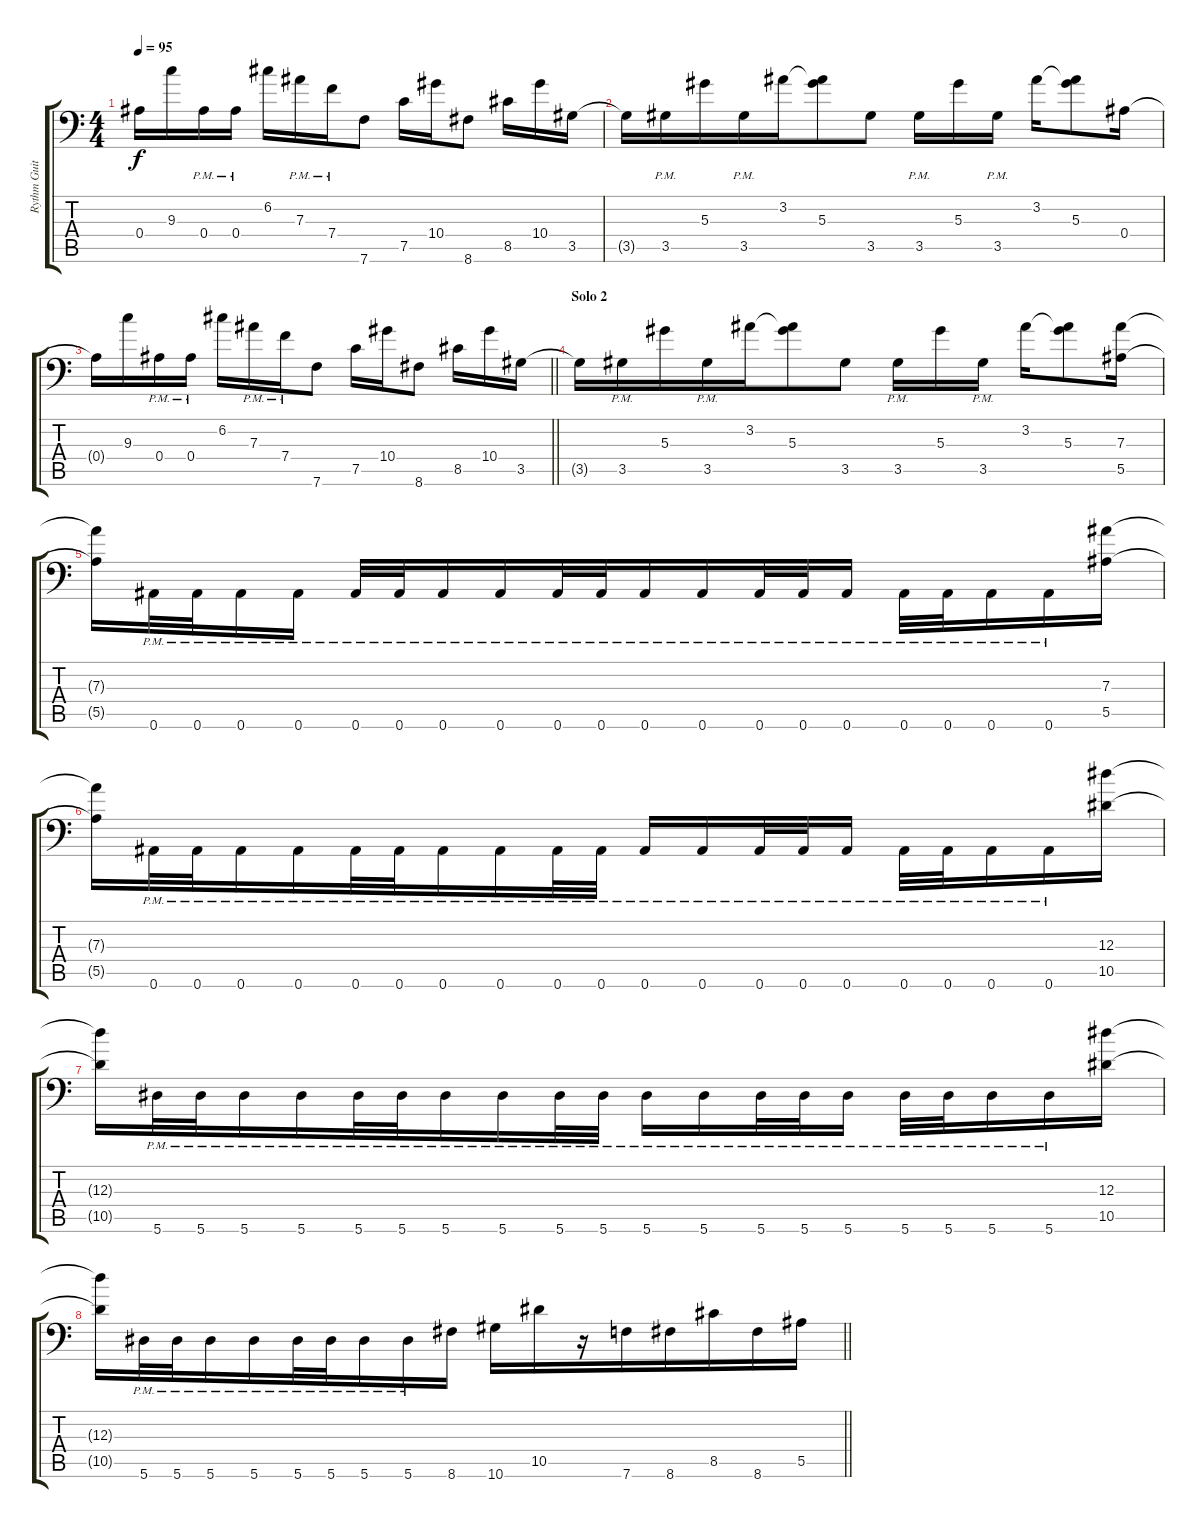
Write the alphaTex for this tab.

\track ("Rythm Guitar 1" "Rythm Guit") {instrument distortionguitar}
\staff {score tabs}
\tuning (C4 G3 Eb3 Bb2 F2 Bb1) {hide}
\ts (4 4)
\tempo 95
\clef f4
\ks c
0.4{t}.16{dy f beam merge} 9.3.16{beam merge} 0.4{pm}.16{beam merge} 0.4{pm}.16 6.2.16{beam merge} 7.3{pm}.16 7.4{pm}.16 7.6.8 7.5.16 10.4.16{beam merge} 8.6.8 8.5.16 10.4.16 3.5.16 |
3.5{t}.16 3.5{pm}.16 5.3.16 3.5{pm}.16{beam merge} 3.2.16 (3.2{t} 5.3).8{beam merge} 3.5.8 3.5{pm}.16 5.3.16 3.5{pm}.16 3.2.16 (3.2{t} 5.3).8 0.4.16 |
\barLineRight lightlight
0.4{t}.16{beam merge} 9.3.16{beam merge} 0.4{pm}.16{beam merge} 0.4{pm}.16 6.2.16{beam merge} 7.3{pm}.16 7.4{pm}.16 7.6.8 7.5.16 10.4.16{beam merge} 8.6.8 8.5.16 10.4.16 3.5.16 |
\section ("" "Solo 2")
3.5{t}.16 3.5{pm}.16 5.3.16 3.5{pm}.16{beam merge} 3.2.16 (3.2{t} 5.3).8{beam merge} 3.5.8 3.5{pm}.16 5.3.16 3.5{pm}.16 3.2.16 (3.2{t} 5.3).8 (7.3 5.5).16 |
(7.3{t} 5.5{t}).16{beam merge} 0.6{pm}.32{beam merge} 0.6{pm}.32 0.6{pm}.16{beam merge} 0.6{pm}.16 0.6{pm}.32{beam merge} 0.6{pm}.32 0.6{pm}.16 0.6{pm}.16 0.6{pm}.32 0.6{pm}.32{beam merge} 0.6{pm}.16{beam merge} 0.6{pm}.16{beam merge} 0.6{pm}.32 0.6{pm}.32 0.6{pm}.16 0.6{pm}.32{beam merge} 0.6{pm}.32 0.6{pm}.16 0.6{pm}.16{beam merge} (7.3 5.5).16 |
(7.3{t} 5.5{t}).16{beam merge} 0.6{pm}.32 0.6{pm}.32 0.6{pm}.16 0.6{pm}.16{beam merge} 0.6{pm}.32 0.6{pm}.32 0.6{pm}.16{beam merge} 0.6{pm}.16 0.6{pm}.32 0.6{pm}.32 0.6{pm}.16 0.6{pm}.16 0.6{pm}.32 0.6{pm}.32{beam merge} 0.6{pm}.16 0.6{pm}.32 0.6{pm}.32{beam merge} 0.6{pm}.16 0.6{pm}.16{beam merge} (12.3 10.5).16 |
(12.3{t} 10.5{t}).16{beam merge} 5.6{pm}.32 5.6{pm}.32 5.6{pm}.16 5.6{pm}.16{beam merge} 5.6{pm}.32 5.6{pm}.32 5.6{pm}.16{beam merge} 5.6{pm}.16 5.6{pm}.32 5.6{pm}.32 5.6{pm}.16 5.6{pm}.16 5.6{pm}.32 5.6{pm}.32{beam merge} 5.6{pm}.16 5.6{pm}.32 5.6{pm}.32{beam merge} 5.6{pm}.16 5.6{pm}.16{beam merge} (12.3 10.5).16 |
\barLineRight lightlight
(12.3{t} 10.5{t}).16{beam merge} 5.6{pm}.32 5.6{pm}.32 5.6{pm}.16 5.6{pm}.16{beam merge} 5.6{pm}.32 5.6{pm}.32 5.6{pm}.16{beam merge} 5.6{pm}.16 8.6.16 10.6.16 10.5.16{beam merge} r.16 7.6.16{beam merge} 8.6.16 8.5.16{beam merge} 8.6.16 5.5.16
